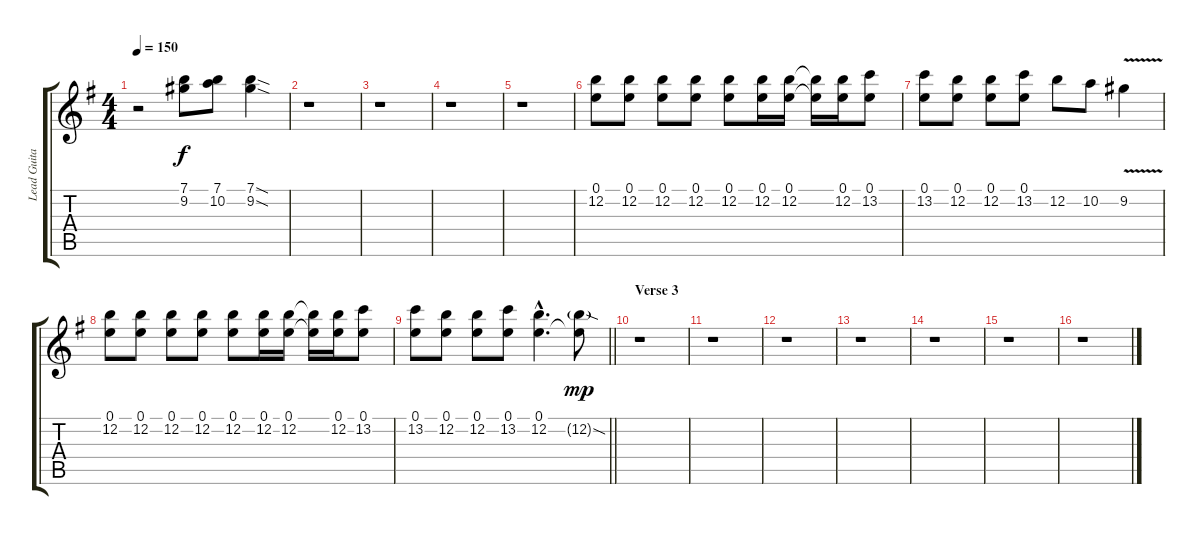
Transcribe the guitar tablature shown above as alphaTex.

\track ("Lead Guitar" "Lead Guita") {instrument overdrivenguitar}
\staff {score tabs}
\tuning (E4 B3 G3 D3 A2 E2) {hide}
\ts (4 4)
\tempo 150
\clef g2
\ks eminor
r.2{dy mp} (7.1 9.2).8{dy f} (7.1 10.2).8 (7.1{sod} 9.2{sod}).4 |
r.1 |
r.1 |
r.1 |
r.1 |
(0.1 12.2).8 (0.1 12.2).8 (0.1 12.2).8 (0.1 12.2).8 (0.1 12.2).8 (0.1 12.2).16 (0.1 12.2).16 (0.1{t} 12.2{t}).16 (0.1 12.2).16 (0.1 13.2).8 |
(0.1 13.2).8 (0.1 12.2).8 (0.1 12.2).8 (0.1 13.2).8 12.2.8 10.2.8 9.2{v}.4 |
(0.1 12.2).8 (0.1 12.2).8 (0.1 12.2).8 (0.1 12.2).8 (0.1 12.2).8 (0.1 12.2).16 (0.1 12.2).16 (0.1{t} 12.2{t}).16 (0.1 12.2).16 (0.1 13.2).8 |
\barLineRight lightlight
(0.1 13.2).8 (0.1 12.2).8 (0.1 12.2).8 (0.1 13.2).8 (0.1{hac} 12.2{hac}).4{d} (0.1{t} 12.2{sod g}).8{dy mp} |
\section ("" "Verse 3")
r.1 |
r.1 |
r.1 |
r.1 |
r.1 |
r.1 |
r.1
